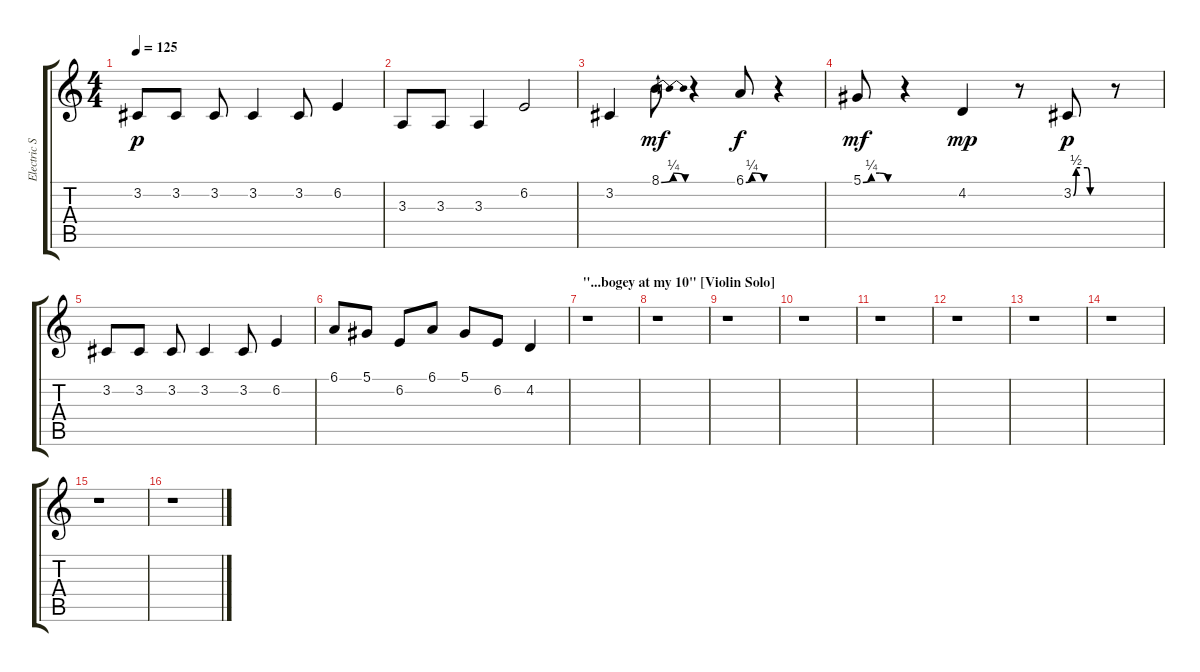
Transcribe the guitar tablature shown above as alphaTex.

\track ("Electric Sitar" "Electric S") {instrument sitar}
\staff {score tabs}
\tuning (Eb4 Bb3 Gb3 Db3 Ab2 Db2) {hide}
\ts (4 4)
\tempo 125
\clef g2
\ks c
3.2.8{dy p} 3.2.8 3.2.8 3.2.4 3.2.8 6.2.4 |
3.3.8 3.3.8 3.3.4 6.2.2 |
3.2.4 8.1{be (bendrelease 0 0 30 1 30 1 60 0)}.8{dy mf} r.4 6.1{be (custom 0 0 15 1 25 1 45 0 60 0)}.8{dy f} r.4 |
5.1{be (custom 0 0 15 1 30 1 45 0 60 0)}.8{dy mf} r.4 4.2.4{dy mp} r.8 3.2{be (custom 0 0 5 2 25 2 30 0 60 0)}.8{dy p} r.8 |
3.2.8 3.2.8 3.2.8 3.2.4 3.2.8 6.2.4 |
6.1.8 5.1.8 6.2.8 6.1.8 5.1.8 6.2.8 4.2.4 |
\section ("" "\"...bogey at my 10\" [Violin Solo]")
r.1 |
r.1 |
r.1 |
r.1 |
r.1 |
r.1 |
r.1 |
r.1 |
r.1 |
r.1
